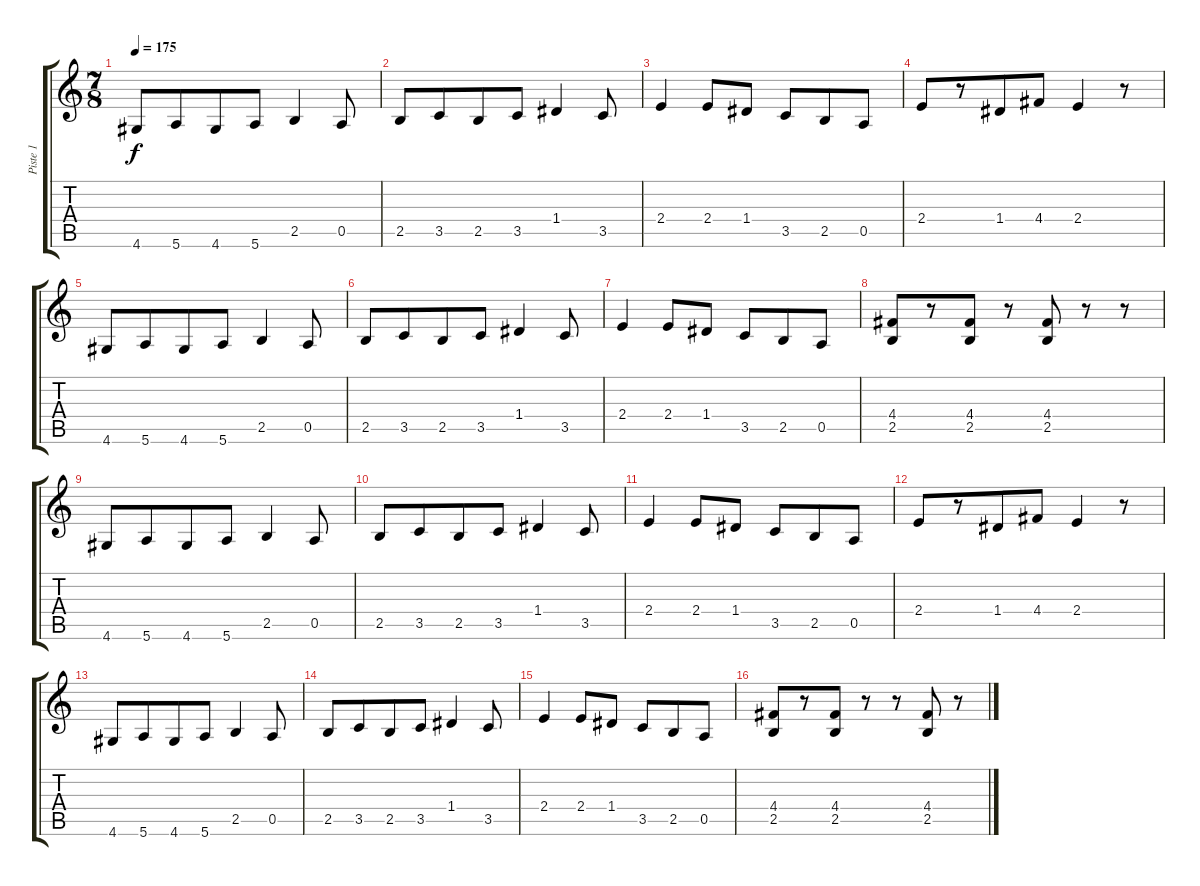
\track ("Piste 1" "Piste 1") {instrument distortionguitar}
\staff {score tabs}
\tuning (E4 B3 G3 D3 A2 E2) {hide}
\ts (7 8)
\tempo 175
\clef g2
\ks c
4.6.8{dy f instrument distortionguitar} 5.6.8 4.6.8 5.6.8 2.5.4 0.5.8 |
2.5.8 3.5.8 2.5.8 3.5.8 1.4.4 3.5.8 |
2.4.4 2.4.8 1.4.8 3.5.8 2.5.8 0.5.8 |
2.4.8 r.8 1.4.8 4.4.8 2.4.4 r.8 |
4.6.8 5.6.8 4.6.8 5.6.8 2.5.4 0.5.8 |
2.5.8 3.5.8 2.5.8 3.5.8 1.4.4 3.5.8 |
2.4.4 2.4.8 1.4.8 3.5.8 2.5.8 0.5.8 |
(4.4 2.5).8 r.8 (4.4 2.5).8 r.8 (4.4 2.5).8 r.8 r.8 |
4.6.8 5.6.8 4.6.8 5.6.8 2.5.4 0.5.8 |
2.5.8 3.5.8 2.5.8 3.5.8 1.4.4 3.5.8 |
2.4.4 2.4.8 1.4.8 3.5.8 2.5.8 0.5.8 |
2.4.8 r.8 1.4.8 4.4.8 2.4.4 r.8 |
4.6.8 5.6.8 4.6.8 5.6.8 2.5.4 0.5.8 |
2.5.8 3.5.8 2.5.8 3.5.8 1.4.4 3.5.8 |
2.4.4 2.4.8 1.4.8 3.5.8 2.5.8 0.5.8 |
(4.4 2.5).8 r.8 (4.4 2.5).8 r.8 r.8 (4.4 2.5).8 r.8
